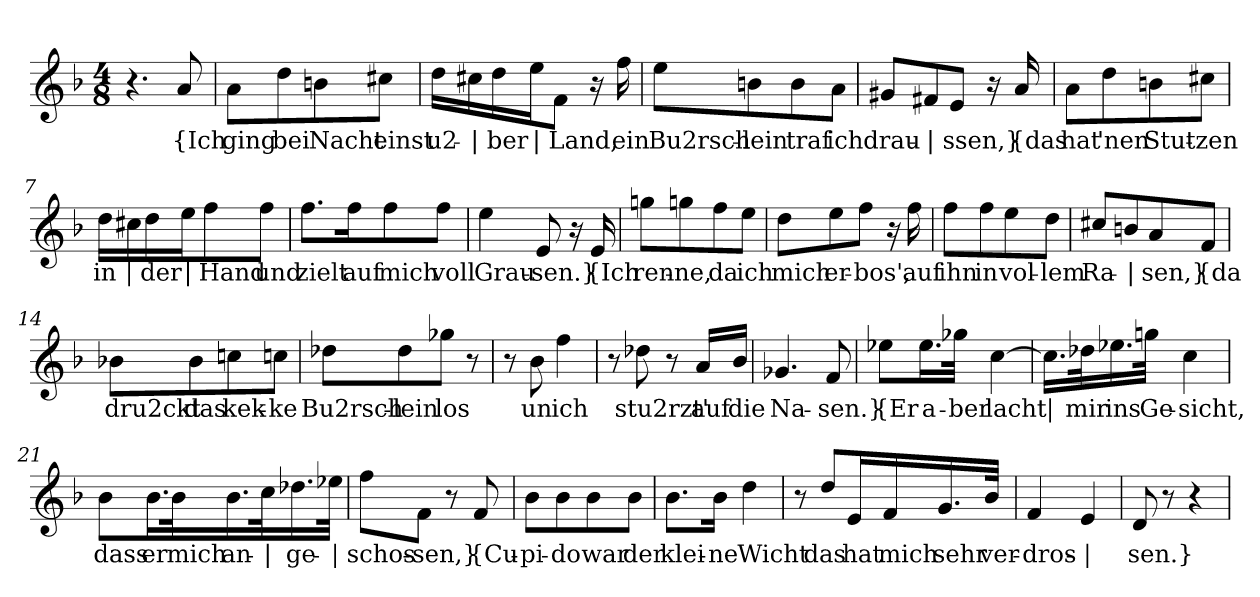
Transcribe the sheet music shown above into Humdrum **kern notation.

**kern	**text
*part1	*part1
*staff1	*staff1
*clefG2	*
*k[b-]	*
*M4/8	*
=1	=1
4.r	.
!	!LO:LY:b
8a/	{Ich
=2	=2
!	!LO:LY:b
8a\L	ging
!	!LO:LY:b
8dd\	bei
!	!LO:LY:b
8bn\	Nacht
!	!LO:LY:b
8cc#X\J	einst
=3	=3
!	!LO:LY:b
16dd\LL	u2-
!	!LO:LY:b
16cc#X\	|
!	!LO:LY:b
16dd\	-ber
!	!LO:LY:b
16ee\J	|
!	!LO:LY:b
8f\J	Land,
16r	.
!	!LO:LY:b
16ff\	ein
=4	=4
!	!LO:LY:b
8ee\L	Bu2rsch-
!	!LO:LY:b
8bn\	-lein
!	!LO:LY:b
8b\	traf
!	!LO:LY:b
8a\J	ich
=5	=5
!	!LO:LY:b
8g#X/L	drau-
!	!LO:LY:b
8f#X/	|
!	!LO:LY:b
8e/J	-ssen,}
16r	.
!	!LO:LY:b
16a/	{das
!!LO:LB:g=z
=6	=6
!	!LO:LY:b
8a\L	hat
!	!LO:LY:b
8dd\	'nen
!	!LO:LY:b
8bn\	Stut-
!	!LO:LY:b
8cc#X\J	-zen
=7	=7
!	!LO:LY:b
16dd\LL	in
!	!LO:LY:b
16cc#X\	|
!	!LO:LY:b
16dd\	der
!	!LO:LY:b
16ee\J	|
!	!LO:LY:b
8ff\	Hand
!	!LO:LY:b
8ff\J	und
=8	=8
!	!LO:LY:b
8.ff\L	zielt
!	!LO:LY:b
16ff\K	auf
!	!LO:LY:b
8ff\	mich
!	!LO:LY:b
8ff\J	voll
=9	=9
!	!LO:LY:b
4ee\	Grau-
!	!LO:LY:b
8e/	-sen.}
16r	.
!	!LO:LY:b
16e/	{Ich
=10	=10
!	!LO:LY:b
8ggn\L	ren-
!	!LO:LY:b
8ggn\	-ne,
!	!LO:LY:b
8ff\	da
!	!LO:LY:b
8ee\J	ich
!!LO:LB:g=z
=11	=11
!	!LO:LY:b
8dd\L	mich
!	!LO:LY:b
8ee\	er-
!	!LO:LY:b
8ff\J	-bos',
16r	.
!	!LO:LY:b
16ff\	auf
=12	=12
!	!LO:LY:b
8ff\L	ihn
!	!LO:LY:b
8ff\	in
!	!LO:LY:b
8ee\	vol-
!	!LO:LY:b
8dd\J	-lem
=13	=13
!	!LO:LY:b
8cc#X/L	Ra-
!	!LO:LY:b
8bn/	|
!	!LO:LY:b
8a/	-sen,}
!	!LO:LY:b
8f/J	{da
=14	=14
!	!LO:LY:b
8b-X\L	dru2ckt
!	!LO:LY:b
8b-\	das
!	!LO:LY:b
8ccn\	kek-
!	!LO:LY:b
8ccn\J	-ke
=15	=15
!	!LO:LY:b
8dd-X\L	Bu2rsch-
!	!LO:LY:b
8dd-\	-lein
!	!LO:LY:b
8gg-X\J	los
8r	.
=16	=16
8r	.
!	!LO:LY:b
8b-\	un
!	!LO:LY:b
4ff\	ich
!!LO:LB:g=z
=17	=17
8r	.
!	!LO:LY:b
8dd-X\	stu2rzt'
8r	.
!	!LO:LY:b
16a/LL	auf
!	!LO:LY:b
16b-/JJ	die
=18	=18
!	!LO:LY:b
4.g-X/	Na-
!	!LO:LY:b
8f/	-sen.}
=19	=19
!	!LO:LY:b
8ee-X\L	{Er
!	!LO:LY:b
16.ee-\L	a-
!	!LO:LY:b
32gg-X\JJk	-ber
!	!LO:LY:b
[4cc\	lacht
=20	=20
!	!LO:LY:b
16.cc\LL]	|
!	!LO:LY:b
32dd-X\K	mir
!	!LO:LY:b
16.ee-X\	ins
!	!LO:LY:b
32ggn\JJk	Ge-
!	!LO:LY:b
4cc\	-sicht,
=21	=21
!	!LO:LY:b
8b-\L	dass
!	!LO:LY:b
16.b-\L	er
!	!LO:LY:b
32b-\K	mich
!	!LO:LY:b
16.b-\	an-
!	!LO:LY:b
32cc\K	|
!	!LO:LY:b
16.dd-X\	-ge-
!	!LO:LY:b
32ee-X\JJk	|
!!LO:LB:g=z
=22	=22
!	!LO:LY:b
8ff\L	schos-
!	!LO:LY:b
8f\J	-sen,}
8r	.
!	!LO:LY:b
8f/	{Cu-
=23	=23
!	!LO:LY:b
8b-\L	-pi-
!	!LO:LY:b
8b-\	-do
!	!LO:LY:b
8b-\	war
!	!LO:LY:b
8b-\J	der
=24	=24
!	!LO:LY:b
8.b-\L	klei-
!	!LO:LY:b
16b-\Jk	-ne
!	!LO:LY:b
4dd\	Wicht
=25	=25
8r	.
!	!LO:LY:b
8dd/L	das
!	!LO:LY:b
16e/L	hat
!	!LO:LY:b
16f/	mich
!	!LO:LY:b
16.g/	sehr
!	!LO:LY:b
32b-/JJk	ver-
=26	=26
!	!LO:LY:b
4f/	-dros-
!	!LO:LY:b
4e/	|
=27	=27
!	!LO:LY:b
8d/	-sen.}
8r	.
4r	.
=	=
*-	*-
